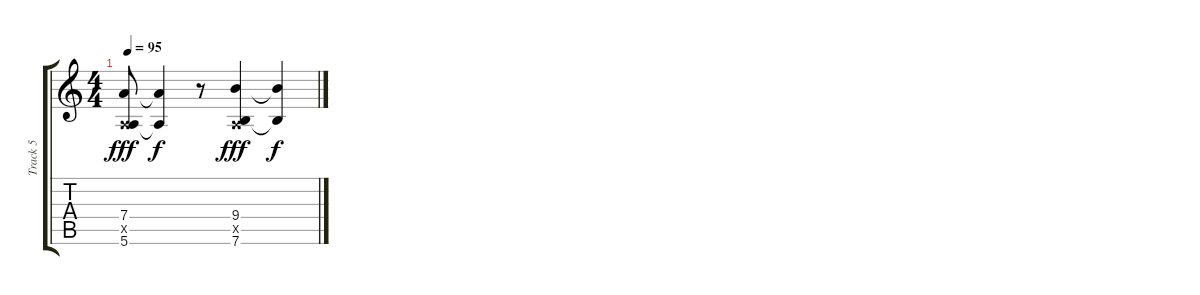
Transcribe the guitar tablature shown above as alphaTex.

\track ("Track 5" "Track 5") {instrument acousticguitarsteel}
\staff {score tabs}
\tuning (E4 B3 G3 D3 A2 E2) {hide}
\ts (4 4)
\tempo 95
\clef g2
\ks c
(7.4 0.5{x} 5.6).8{dy fff} (7.4{t} 5.6{t}).4{dy f} r.8 (9.4 0.5{x} 7.6).4{dy fff} (9.4{t} 7.6{t}).4{dy f}
